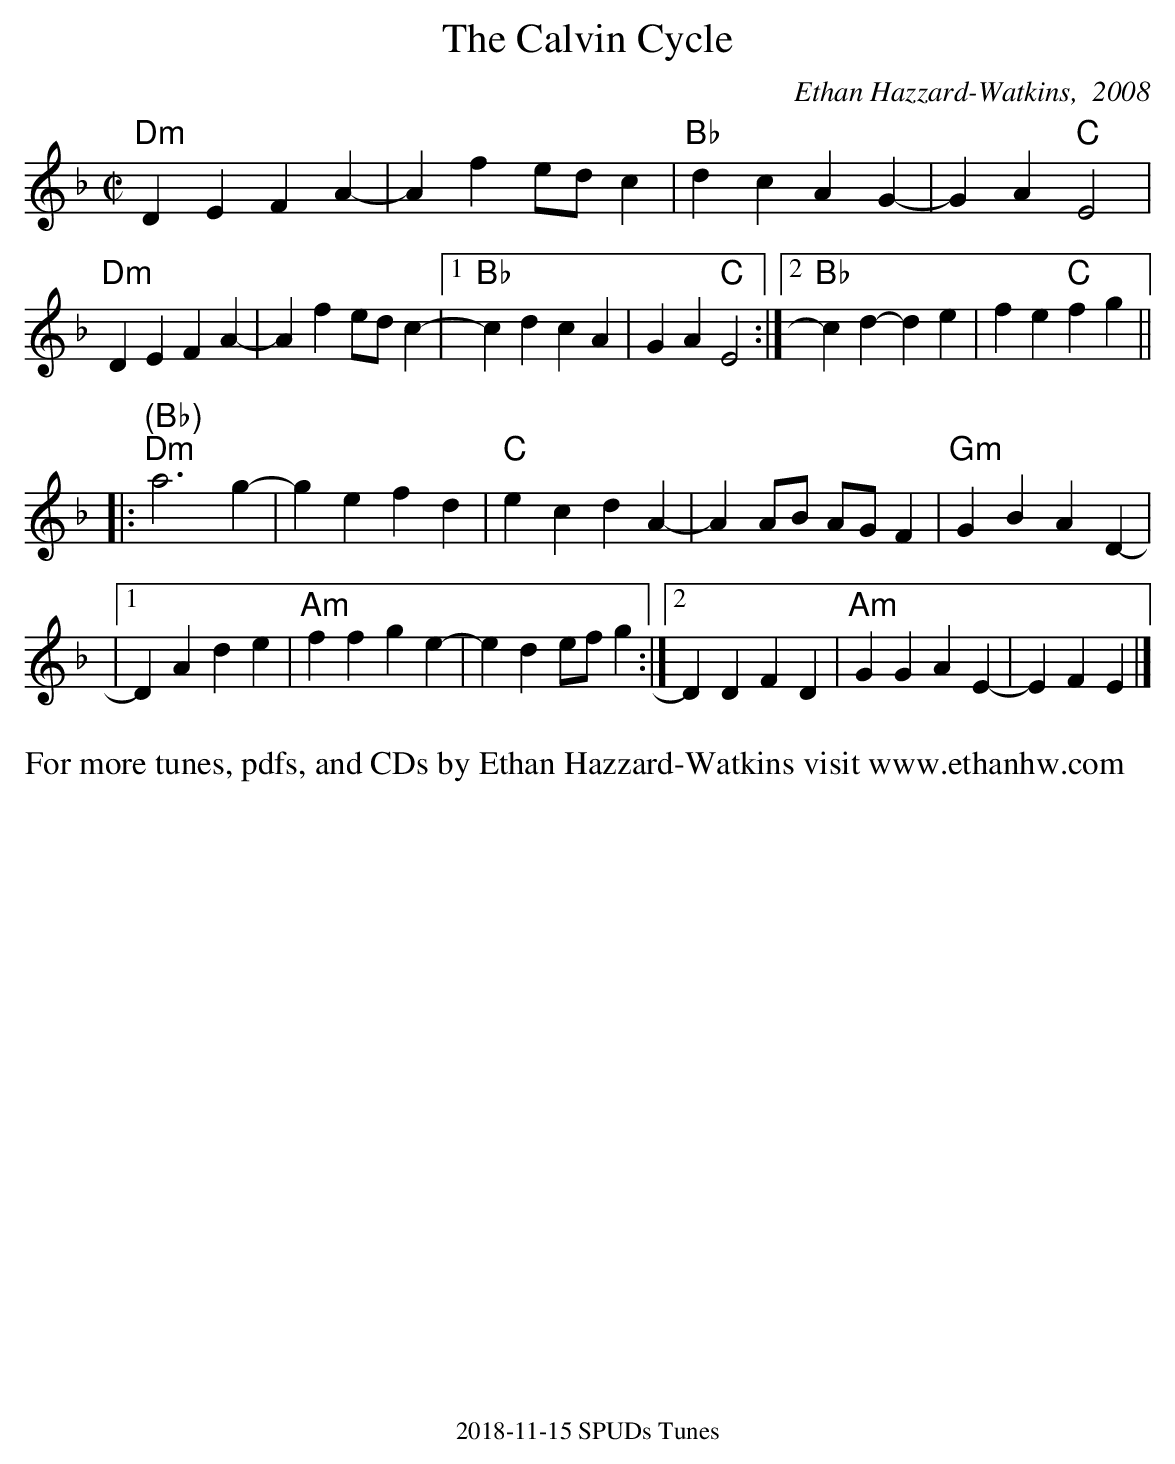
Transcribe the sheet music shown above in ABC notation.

X:1
T:The Calvin Cycle
C:Ethan Hazzard-Watkins,  2008
L:1/4
M:C|
K:Dm
"Dm"DEFA-|Af e/d/c| "Bb"dcAG-|GA "C"E2|
"Dm"DEFA-|Af e/d/c-|1"Bb"cdcA|GA"C"E2:|2"Bb"cd-de|fe "C"fg||
|:"(Bb)""Dm"a3g-|gefd|"C"ecdA-|A A/B/ A/G/ F|"Gm"GBAD-|
|1DAde|"Am"ffge-|e d e/f/g:|2DDFD|"Am"GGAE-|EFE|]
